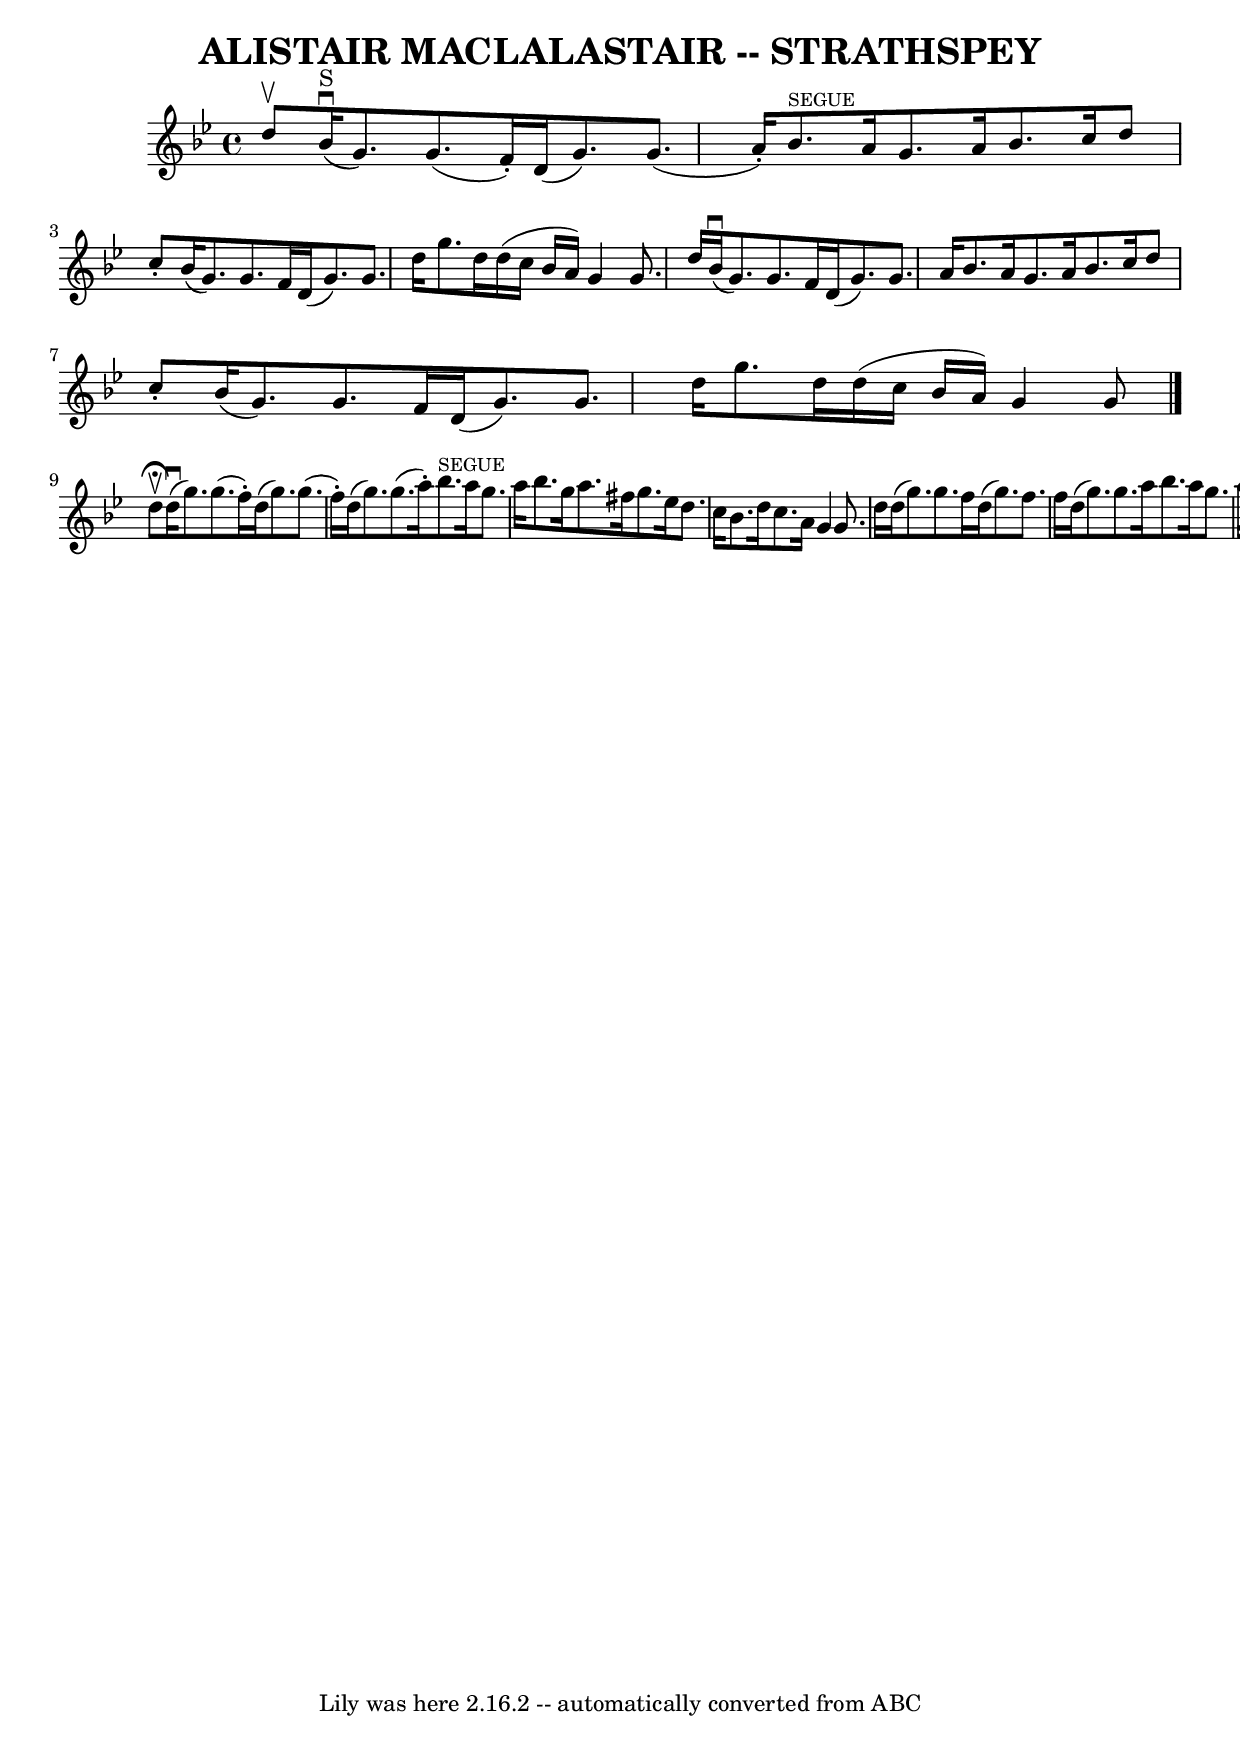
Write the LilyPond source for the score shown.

\version "2.16.2"
\include "Mammoth.ily"
\header {
  %% book = "Ryan's Mammoth Collection of Fiddle Tunes"
  crossRefNumber = "1"
  footnotes = ""
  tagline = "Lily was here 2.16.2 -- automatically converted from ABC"
  title = "ALISTAIR MACLALASTAIR -- STRATHSPEY"

}
voicedefault =  {


  \override Staff.TimeSignature #'style = #'C
  \time 4/4
  \key g \minor   d''8^\upbow          |
  bes'16^"S"(^\downbow g'8.) g'8. (f'16-.) d'16 (g'8.) g'8. (   a'16-.)    |
  bes'8.^\segue a'16 g'8. a'16 bes'8.   c''16 d''8 c''8-.        |
  bes'16 (g'8.) g'8. f'16   d'16 (g'8.) g'8. d''16     |
  g''8. d''16 d''16 (   c''16 bes'16 a'16) g'4 g'8. d''16    |  |
   bes'16 (^\downbow g'8.) g'8. f'16 d'16 (g'8.) g'8. a'16  |
  bes'8. a'16 g'8. a'16 bes'8. c''16 d''8 c''8-.       |
  bes'16 (g'8.) g'8. f'16 d'16 (g'8.)   g'8. d''16     |
  g''8. d''16 d''16 (c''16 bes'16 a'16) g'4 g'8    \bar "|." d''8^\fermata^\upbow       |

  d''16 (^\downbow g''8.) g''8. (f''16-.) d''16 (g''8.)   g''8. (f''16-.)    |
  d''16 (g''8.) g''8. (a''16-.)   bes''8.^\segue a''16 g''8. a''16         |
  bes''8.   g''16 a''8. fis''16 g''8. ees''16 d''8. c''16     |
   bes'8. d''16 c''8. a'16 g'4 g'8. d''16     |
 |
  d''16 (g''8.) g''8. f''16 d''16 (g''8.) f''8.   f''16     |
  d''16 (g''8.) g''8. a''16 bes''8. a''16   g''8. a''16         |
  bes''8. g''16 a''8. fis''16   g''8. d''16 f''!8. d''16     |
  c''16 (f'8.) f'8.   a'16 c''4 d''8.^"D.S."(c''16)     \bar " |."

}

\score{
  <<

    \context Staff="default"
    {
      \voicedefault
      
    }

  >>
  \layout {
    
  }
  \midi {
  }

}
